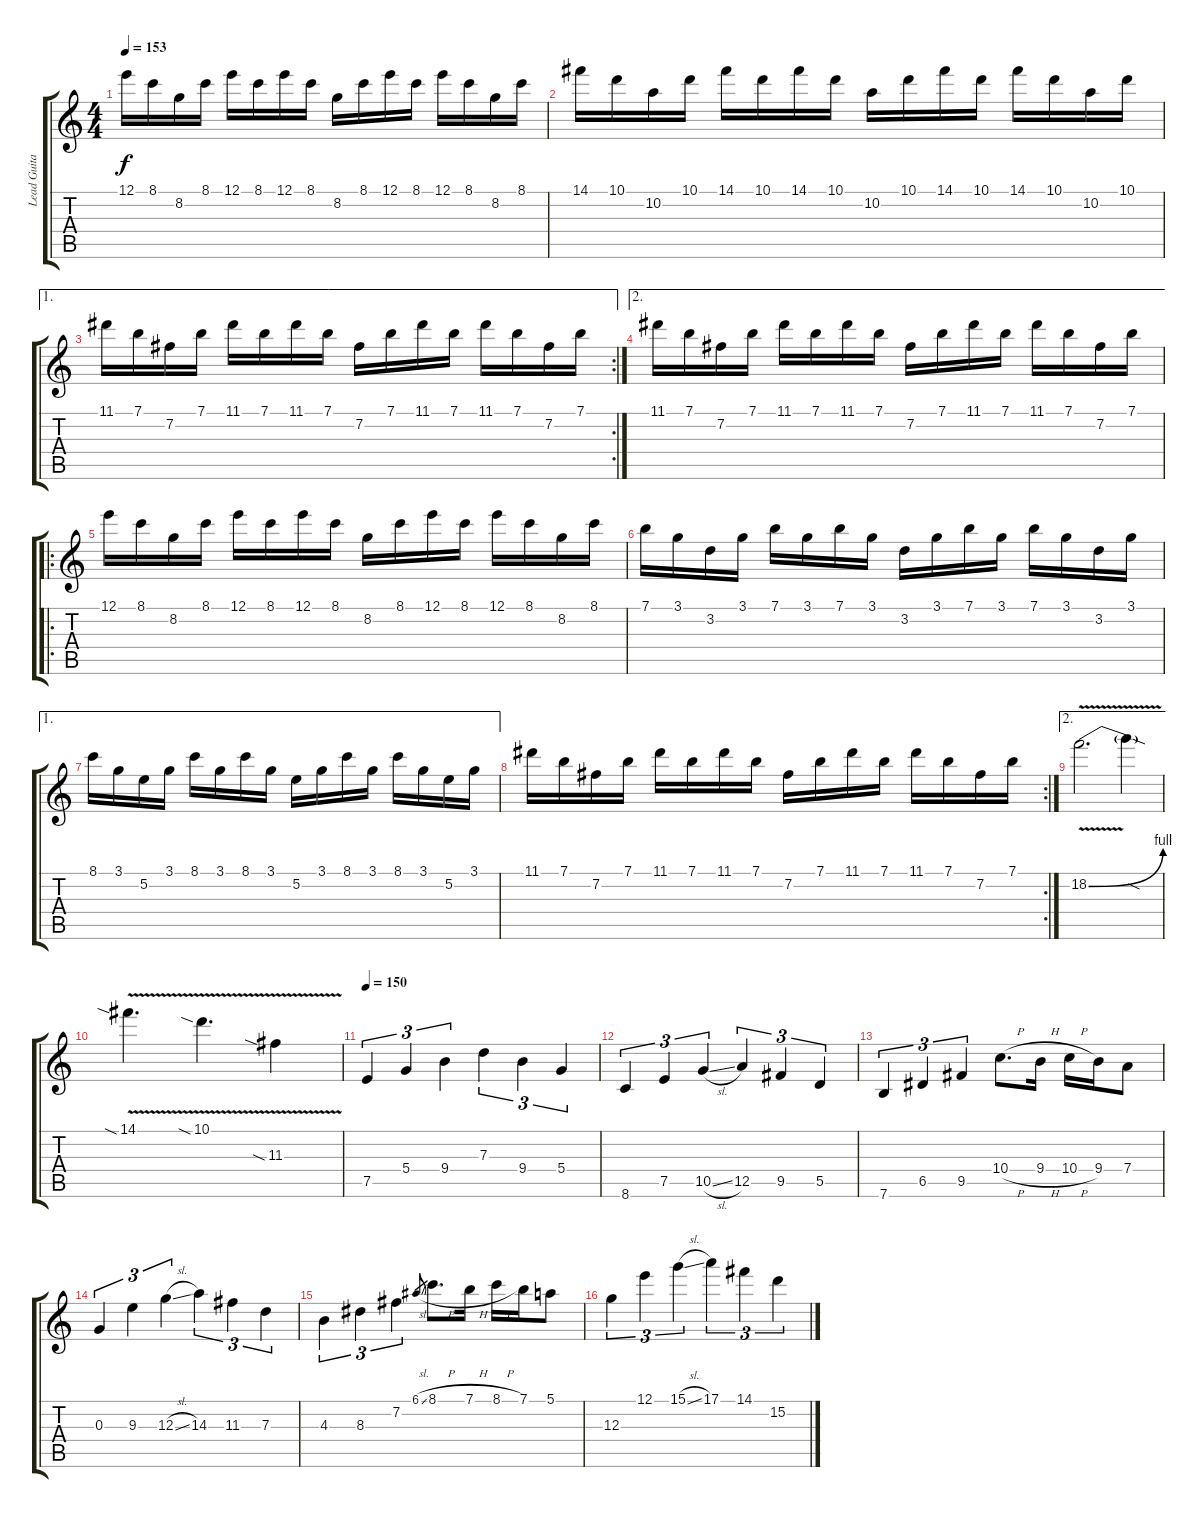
\track ("" "Lead Guita") {instrument distortionguitar}
\staff {score tabs}
\tuning (E4 B3 G3 D3 A2 E2) {hide}
\ts (4 4)
\tempo 153
\clef g2
\ks c
12.1.16{dy f} 8.1.16 8.2.16 8.1.16 12.1.16 8.1.16 12.1.16 8.1.16 8.2.16 8.1.16 12.1.16 8.1.16 12.1.16 8.1.16 8.2.16 8.1.16 |
14.1.16 10.1.16 10.2.16 10.1.16 14.1.16 10.1.16 14.1.16 10.1.16 10.2.16 10.1.16 14.1.16 10.1.16 14.1.16 10.1.16 10.2.16 10.1.16 |
\ae 1
\rc 2
11.1.16 7.1.16 7.2.16 7.1.16 11.1.16 7.1.16 11.1.16 7.1.16 7.2.16 7.1.16 11.1.16 7.1.16 11.1.16 7.1.16 7.2.16 7.1.16 |
\ae 2
11.1.16 7.1.16 7.2.16 7.1.16 11.1.16 7.1.16 11.1.16 7.1.16 7.2.16 7.1.16 11.1.16 7.1.16 11.1.16 7.1.16 7.2.16 7.1.16 |
\ro
12.1.16 8.1.16 8.2.16 8.1.16 12.1.16 8.1.16 12.1.16 8.1.16 8.2.16 8.1.16 12.1.16 8.1.16 12.1.16 8.1.16 8.2.16 8.1.16 |
7.1.16 3.1.16 3.2.16 3.1.16 7.1.16 3.1.16 7.1.16 3.1.16 3.2.16 3.1.16 7.1.16 3.1.16 7.1.16 3.1.16 3.2.16 3.1.16 |
\ae 1
8.1.16 3.1.16 5.2.16 3.1.16 8.1.16 3.1.16 8.1.16 3.1.16 5.2.16 3.1.16 8.1.16 3.1.16 8.1.16 3.1.16 5.2.16 3.1.16 |
\rc 2
11.1.16 7.1.16 7.2.16 7.1.16 11.1.16 7.1.16 11.1.16 7.1.16 7.2.16 7.1.16 11.1.16 7.1.16 11.1.16 7.1.16 7.2.16 7.1.16 |
\ae 2
18.2{be (bend 0 0 60 4) v}.2{d} 18.2{sod t}.4 |
14.1{v sia}.4{d} 10.1{v sia}.4{d} 11.3{v sia}.4 |
\tempo 150
7.5.4{tu (3 2)} 5.4.4{tu (3 2)} 9.4.4{tu (3 2)} 7.3.4{tu (3 2)} 9.4.4{tu (3 2)} 5.4.4{tu (3 2)} |
8.6.4{tu (3 2)} 7.5.4{tu (3 2)} 10.5{sl}.4{tu (3 2)} 12.5.4{tu (3 2)} 9.5.4{tu (3 2)} 5.5.4{tu (3 2)} |
7.6.4{tu (3 2)} 6.5.4{tu (3 2)} 9.5.4{tu (3 2)} 10.4{h}.8{d} 9.4{h}.16 10.4{h}.16 9.4.16 7.4.8 |
0.3.4{tu (3 2)} 9.3.4{tu (3 2)} 12.3{sl}.4{tu (3 2)} 14.3.4{tu (3 2)} 11.3.4{tu (3 2)} 7.3.4{tu (3 2)} |
4.3.4{tu (3 2)} 8.3.4{tu (3 2)} 7.2.4{tu (3 2)} 6.1{sl}.8{gr} 8.1{h}.8{d} 7.1{h}.16 8.1{h}.16 7.1.16 5.1.8 |
12.3.4{tu (3 2)} 12.1.4{tu (3 2)} 15.1{sl}.4{tu (3 2)} 17.1.4{tu (3 2)} 14.1.4{tu (3 2)} 15.2.4{tu (3 2)}
